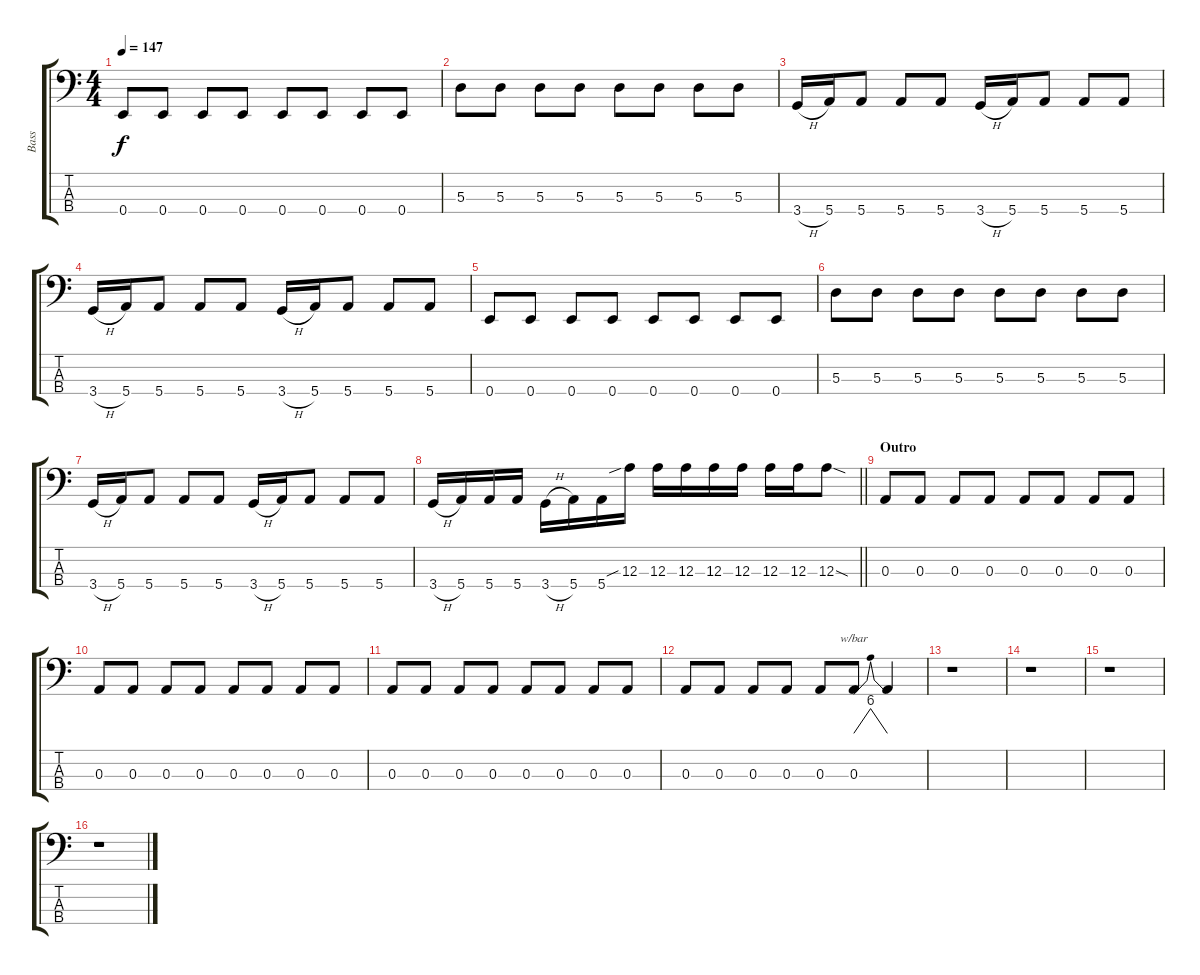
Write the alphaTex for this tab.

\track ("Bass" "Bass") {instrument electricbassfinger}
\staff {score tabs}
\tuning (G2 D2 A1 E1) {hide}
\ts (4 4)
\tempo 147
\clef f4
\ks c
0.4.8{dy f} 0.4.8 0.4.8 0.4.8 0.4.8 0.4.8 0.4.8 0.4.8 |
5.3.8 5.3.8 5.3.8 5.3.8 5.3.8 5.3.8 5.3.8 5.3.8 |
3.4{h}.16 5.4.16 5.4.8 5.4.8 5.4.8 3.4{h}.16 5.4.16 5.4.8 5.4.8 5.4.8 |
3.4{h}.16 5.4.16 5.4.8 5.4.8 5.4.8 3.4{h}.16 5.4.16 5.4.8 5.4.8 5.4.8 |
0.4.8 0.4.8 0.4.8 0.4.8 0.4.8 0.4.8 0.4.8 0.4.8 |
5.3.8 5.3.8 5.3.8 5.3.8 5.3.8 5.3.8 5.3.8 5.3.8 |
3.4{h}.16 5.4.16 5.4.8 5.4.8 5.4.8 3.4{h}.16 5.4.16 5.4.8 5.4.8 5.4.8 |
\barLineRight lightlight
3.4{h}.16 5.4.16 5.4.16 5.4.16 3.4{h}.16 5.4.16 5.4.16 12.3{sib}.16 12.3.16 12.3.16 12.3.16 12.3.16 12.3.16 12.3.16 12.3{sod}.8 |
\section ("" "Outro")
0.3.8 0.3.8 0.3.8 0.3.8 0.3.8 0.3.8 0.3.8 0.3.8 |
0.3.8 0.3.8 0.3.8 0.3.8 0.3.8 0.3.8 0.3.8 0.3.8 |
0.3.8 0.3.8 0.3.8 0.3.8 0.3.8 0.3.8 0.3.8 0.3.8 |
0.3.8 0.3.8 0.3.8 0.3.8 0.3.8 0.3.8{tbe (dip default 0 0 30 24 60 0)} 0.3{t}.4 |
r.1 |
r.1 |
r.1 |
r.1
